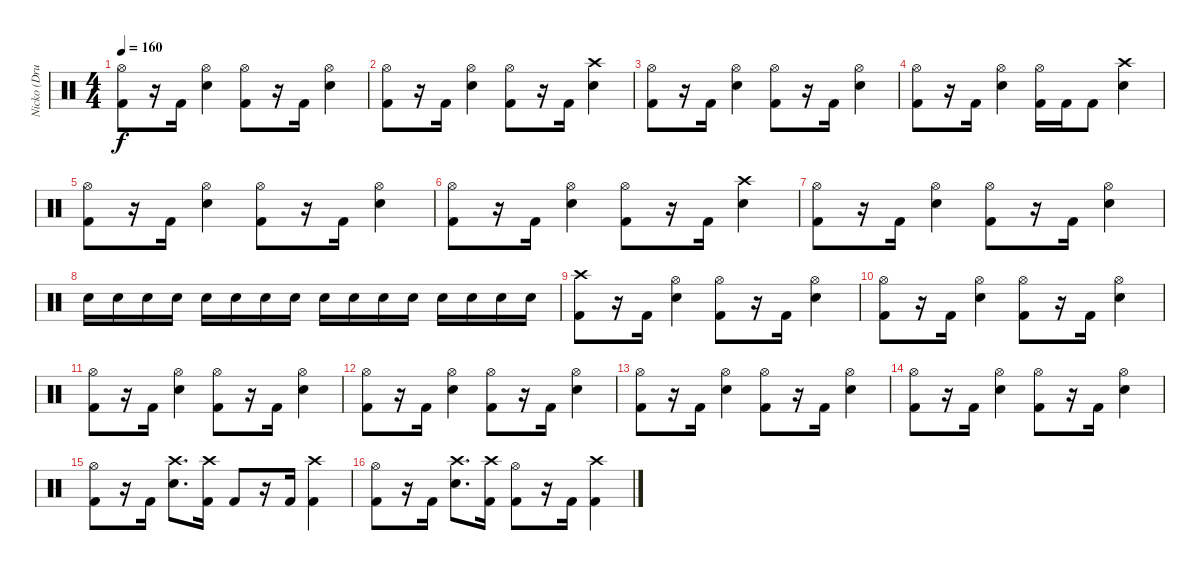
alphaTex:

\track ("Nicko (Drums)" "Nicko (Dru") {instrument percussion}
\staff {score}
\articulation defaults
\ts (4 4)
\tempo 160
\clef neutral
\ks c
("Hi-Hat (open)" "Kick (hit) 2").8{dy f} r.16 "Kick (hit) 2".16 ("Hi-Hat (open)" "Snare (hit) 2").4 ("Hi-Hat (open)" "Kick (hit) 2").8 r.16 "Kick (hit) 2".16 ("Hi-Hat (open)" "Snare (hit) 2").4 |
("Hi-Hat (open)" "Kick (hit) 2").8 r.16 "Kick (hit) 2".16 ("Hi-Hat (open)" "Snare (hit) 2").4 ("Hi-Hat (open)" "Kick (hit) 2").8 r.16 "Kick (hit) 2".16 ("Crash high (hit)" "Snare (hit) 2").4 |
("Hi-Hat (open)" "Kick (hit) 2").8 r.16 "Kick (hit) 2".16 ("Hi-Hat (open)" "Snare (hit) 2").4 ("Hi-Hat (open)" "Kick (hit) 2").8 r.16 "Kick (hit) 2".16 ("Hi-Hat (open)" "Snare (hit) 2").4 |
("Hi-Hat (open)" "Kick (hit) 2").8 r.16 "Kick (hit) 2".16 ("Hi-Hat (open)" "Snare (hit) 2").4 ("Hi-Hat (open)" "Kick (hit) 2").16 "Kick (hit) 2".16 "Kick (hit) 2".8 ("Crash high (hit)" "Snare (hit) 2").4 |
("Hi-Hat (open)" "Kick (hit) 2").8 r.16 "Kick (hit) 2".16 ("Hi-Hat (open)" "Snare (hit) 2").4 ("Hi-Hat (open)" "Kick (hit) 2").8 r.16 "Kick (hit) 2".16 ("Hi-Hat (open)" "Snare (hit) 2").4 |
("Hi-Hat (open)" "Kick (hit) 2").8 r.16 "Kick (hit) 2".16 ("Hi-Hat (open)" "Snare (hit) 2").4 ("Hi-Hat (open)" "Kick (hit) 2").8 r.16 "Kick (hit) 2".16 ("Crash high (hit)" "Snare (hit) 2").4 |
("Hi-Hat (open)" "Kick (hit) 2").8 r.16 "Kick (hit) 2".16 ("Hi-Hat (open)" "Snare (hit) 2").4 ("Hi-Hat (open)" "Kick (hit) 2").8 r.16 "Kick (hit) 2".16 ("Hi-Hat (open)" "Snare (hit) 2").4 |
"Snare (hit) 2".16 "Snare (hit) 2".16 "Snare (hit) 2".16 "Snare (hit) 2".16 "Snare (hit) 2".16 "Snare (hit) 2".16 "Snare (hit) 2".16 "Snare (hit) 2".16 "Snare (hit) 2".16 "Snare (hit) 2".16 "Snare (hit) 2".16 "Snare (hit) 2".16 "Snare (hit) 2".16 "Snare (hit) 2".16 "Snare (hit) 2".16 "Snare (hit) 2".16 |
("Crash high (hit)" "Kick (hit) 2").8 r.16 "Kick (hit) 2".16 ("Hi-Hat (open)" "Snare (hit) 2").4 ("Hi-Hat (open)" "Kick (hit) 2").8 r.16 "Kick (hit) 2".16 ("Hi-Hat (open)" "Snare (hit) 2").4 |
("Hi-Hat (open)" "Kick (hit) 2").8 r.16 "Kick (hit) 2".16 ("Hi-Hat (open)" "Snare (hit) 2").4 ("Hi-Hat (open)" "Kick (hit) 2").8 r.16 "Kick (hit) 2".16 ("Hi-Hat (open)" "Snare (hit) 2").4 |
("Hi-Hat (open)" "Kick (hit) 2").8 r.16 "Kick (hit) 2".16 ("Hi-Hat (open)" "Snare (hit) 2").4 ("Hi-Hat (open)" "Kick (hit) 2").8 r.16 "Kick (hit) 2".16 ("Hi-Hat (open)" "Snare (hit) 2").4 |
("Hi-Hat (open)" "Kick (hit) 2").8 r.16 "Kick (hit) 2".16 ("Hi-Hat (open)" "Snare (hit) 2").4 ("Hi-Hat (open)" "Kick (hit) 2").8 r.16 "Kick (hit) 2".16 ("Hi-Hat (open)" "Snare (hit) 2").4 |
("Hi-Hat (open)" "Kick (hit) 2").8 r.16 "Kick (hit) 2".16 ("Hi-Hat (open)" "Snare (hit) 2").4 ("Hi-Hat (open)" "Kick (hit) 2").8 r.16 "Kick (hit) 2".16 ("Hi-Hat (open)" "Snare (hit) 2").4 |
("Hi-Hat (open)" "Kick (hit) 2").8 r.16 "Kick (hit) 2".16 ("Hi-Hat (open)" "Snare (hit) 2").4 ("Hi-Hat (open)" "Kick (hit) 2").8 r.16 "Kick (hit) 2".16 ("Hi-Hat (open)" "Snare (hit) 2").4 |
("Hi-Hat (open)" "Kick (hit) 2").8 r.16 "Kick (hit) 2".16 ("Crash high (hit)" "Snare (hit) 2").8{d} ("Crash high (hit)" "Kick (hit) 2").16 "Kick (hit) 2".8 r.16 "Kick (hit) 2".16 ("Crash high (hit)" "Kick (hit) 2").4 |
("Hi-Hat (open)" "Kick (hit) 2").8 r.16 "Kick (hit) 2".16 ("Crash high (hit)" "Snare (hit) 2").8{d} ("Crash high (hit)" "Kick (hit) 2").16 ("Hi-Hat (open)" "Kick (hit) 2").8 r.16 "Kick (hit) 2".16 ("Crash high (hit)" "Kick (hit) 2").4
